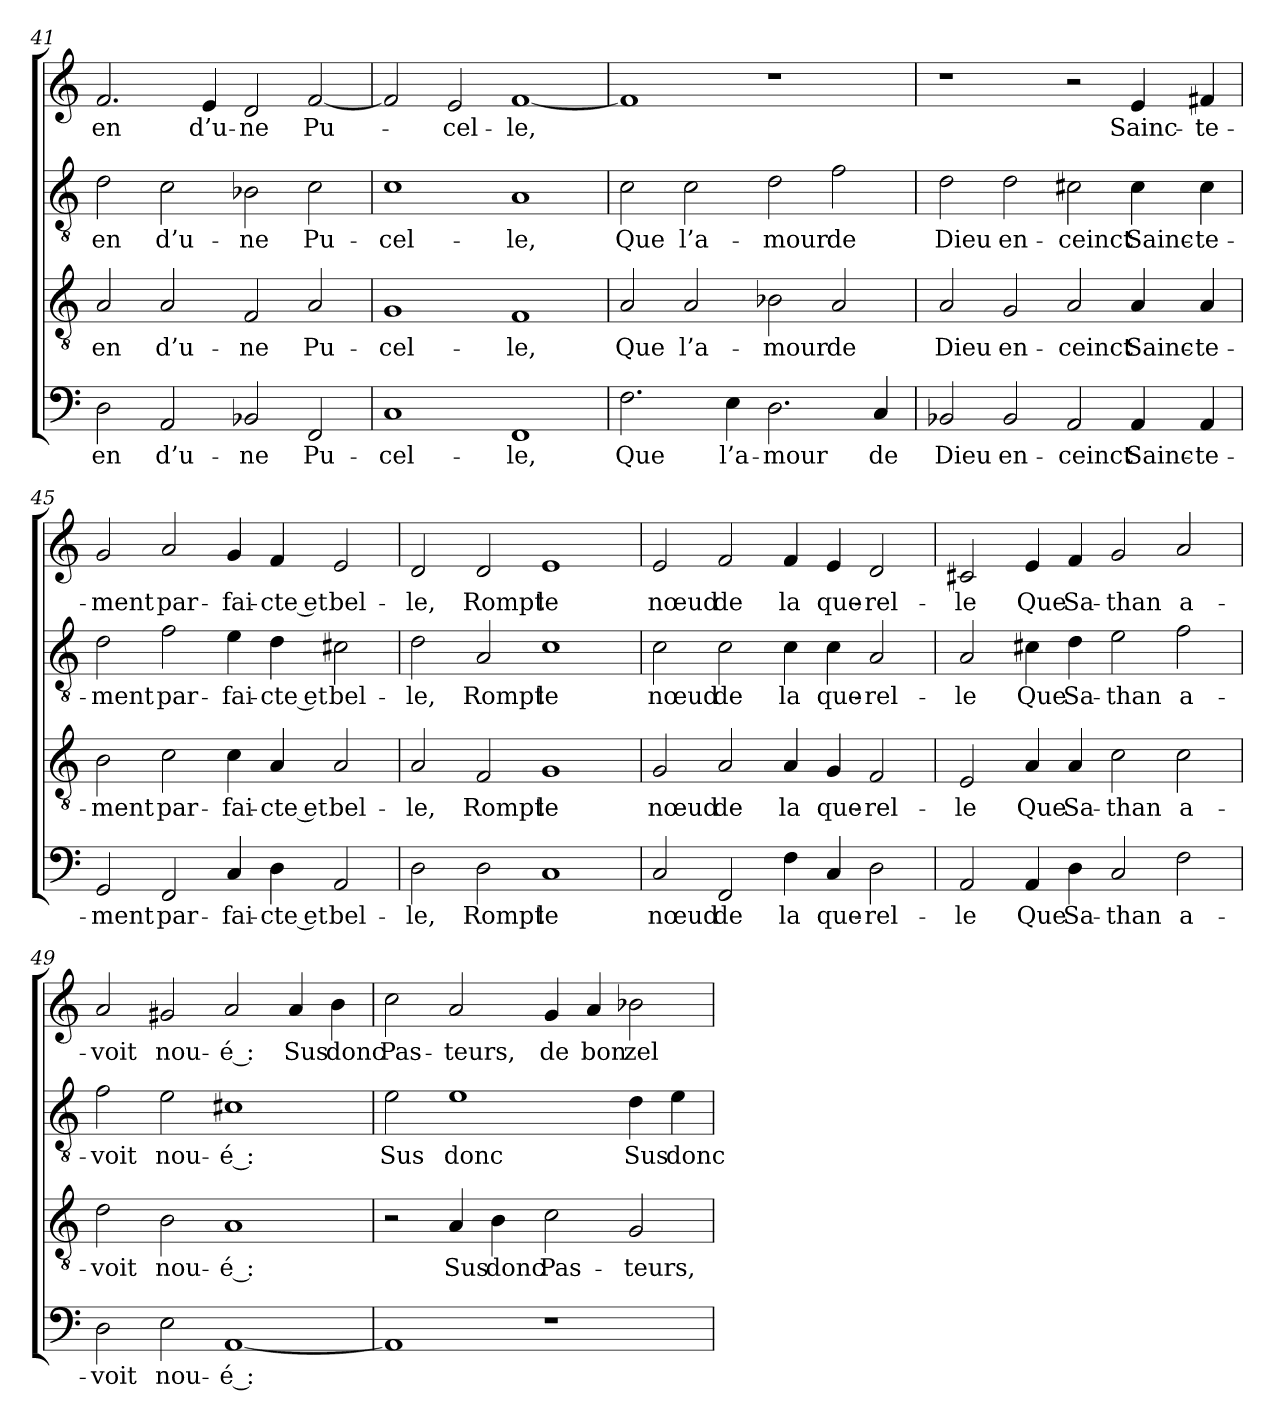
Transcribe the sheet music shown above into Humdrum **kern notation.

**kern	**text	**kern	**text	**kern	**text	**kern	**text
*part4	*part4	*part3	*part3	*part2	*part2	*part1	*part1
*staff4	*staff4	*staff3	*staff3	*staff2	*staff2	*staff1	*staff1
!!LO:LB:g=z
*clefF4	*	*clefGv2	*	*clefGv2	*	*clefG2	*
*k[]	*	*k[]	*	*k[]	*	*k[]	*
=41	=41	=41	=41	=41	=41	=41	=41
2D	-en	2A	-en	2d	-en	2.f	-en
2AA	d’u-	2A	d’u-	2c	d’u-	.	.
.	.	.	.	.	.	4e	d’u-
2BB-X	-ne	2F	-ne	2B-X	-ne	2d	-ne
2FF	Pu-	2A	Pu-	2c	Pu-	[2f	Pu-
=42	=42	=42	=42	=42	=42	=42	=42
1C	-cel-	1G	-cel-	1c	-cel-	2f]	.
.	.	.	.	.	.	2e	-cel-
1FF	-le,	1F	-le,	1A	-le,	[1f	-le,
=43	=43	=43	=43	=43	=43	=43	=43
2.F	Que	2A	Que	2c	Que	1f]	.
.	.	2A	l’a-	2c	l’a-	.	.
4E	l’a-	.	.	.	.	.	.
2.D	-mour	2B-X	-mour	2d	-mour	1r	.
.	.	2A	de	2f	de	.	.
4C	de	.	.	.	.	.	.
=44	=44	=44	=44	=44	=44	=44	=44
2BB-X	Dieu	2A	Dieu	2d	Dieu	1r	.
2BB-	en-	2G	en-	2d	en-	.	.
2AA	-ceinct	2A	-ceinct	2c#X	-ceinct	2r	.
4AA	Sainc-	4A	Sainc-	4c#	Sainc-	4e	Sainc-
4AA	-te-	4A	-te-	4c#	-te-	4f#X	-te-
!!LO:LB:g=z
=45	=45	=45	=45	=45	=45	=45	=45
2GG	-ment	2B	-ment	2d	-ment	2g	-ment
2FF	par-	2c	par-	2f	par-	2a	par-
4C	-fai-	4c	-fai-	4e	-fai-	4g	-fai-
4D	-cte et	4A	-cte et	4d	-cte et	4f	-cte et
2AA	bel-	2A	bel-	2c#X	bel-	2e	bel-
=46	=46	=46	=46	=46	=46	=46	=46
2D	-le,	2A	-le,	2d	-le,	2d	-le,
2D	Rompt	2F	Rompt	2A	Rompt	2d	Rompt
1C	le	1G	le	1c	le	1e	le
=47	=47	=47	=47	=47	=47	=47	=47
2C	nœud	2G	nœud	2c	nœud	2e	nœud
2FF	de	2A	de	2c	de	2f	de
4F	la	4A	la	4c	la	4f	la
4C	que-	4G	que-	4c	que-	4e	que-
2D	-rel-	2F	-rel-	2A	-rel-	2d	-rel-
=48	=48	=48	=48	=48	=48	=48	=48
2AA	-le	2E	-le	2A	-le	2c#X	-le
4AA	Que	4A	Que	4c#X	Que	4e	Que
4D	Sa-	4A	Sa-	4d	Sa-	4f	Sa-
2C	-than	2c	-than	2e	-than	2g	-than
2F	a-	2c	a-	2f	a-	2a	a-
!!LO:PB:g=z
=49	=49	=49	=49	=49	=49	=49	=49
2D	-voit	2d	-voit	2f	-voit	2a	-voit
2E	nou-	2B	nou-	2e	nou-	2g#X	nou-
[1AA	-é :	1A	-é :	1c#X	-é :	2a	-é :
.	.	.	.	.	.	4a	Sus
.	.	.	.	.	.	4b	donc
=50	=50	=50	=50	=50	=50	=50	=50
1AA]	.	2r	.	2e	Sus	2cc	Pas-
.	.	4A	Sus	1e	donc	2a	-teurs,
.	.	4B	donc	.	.	.	.
1r	.	2c	Pas-	.	.	4g	de
.	.	.	.	.	.	4a	bon
.	.	2G	-teurs,	4d	Sus	2b-X	zel-
.	.	.	.	4e	donc	.	.
=	=	=	=	=	=	=	=
*-	*-	*-	*-	*-	*-	*-	*-
